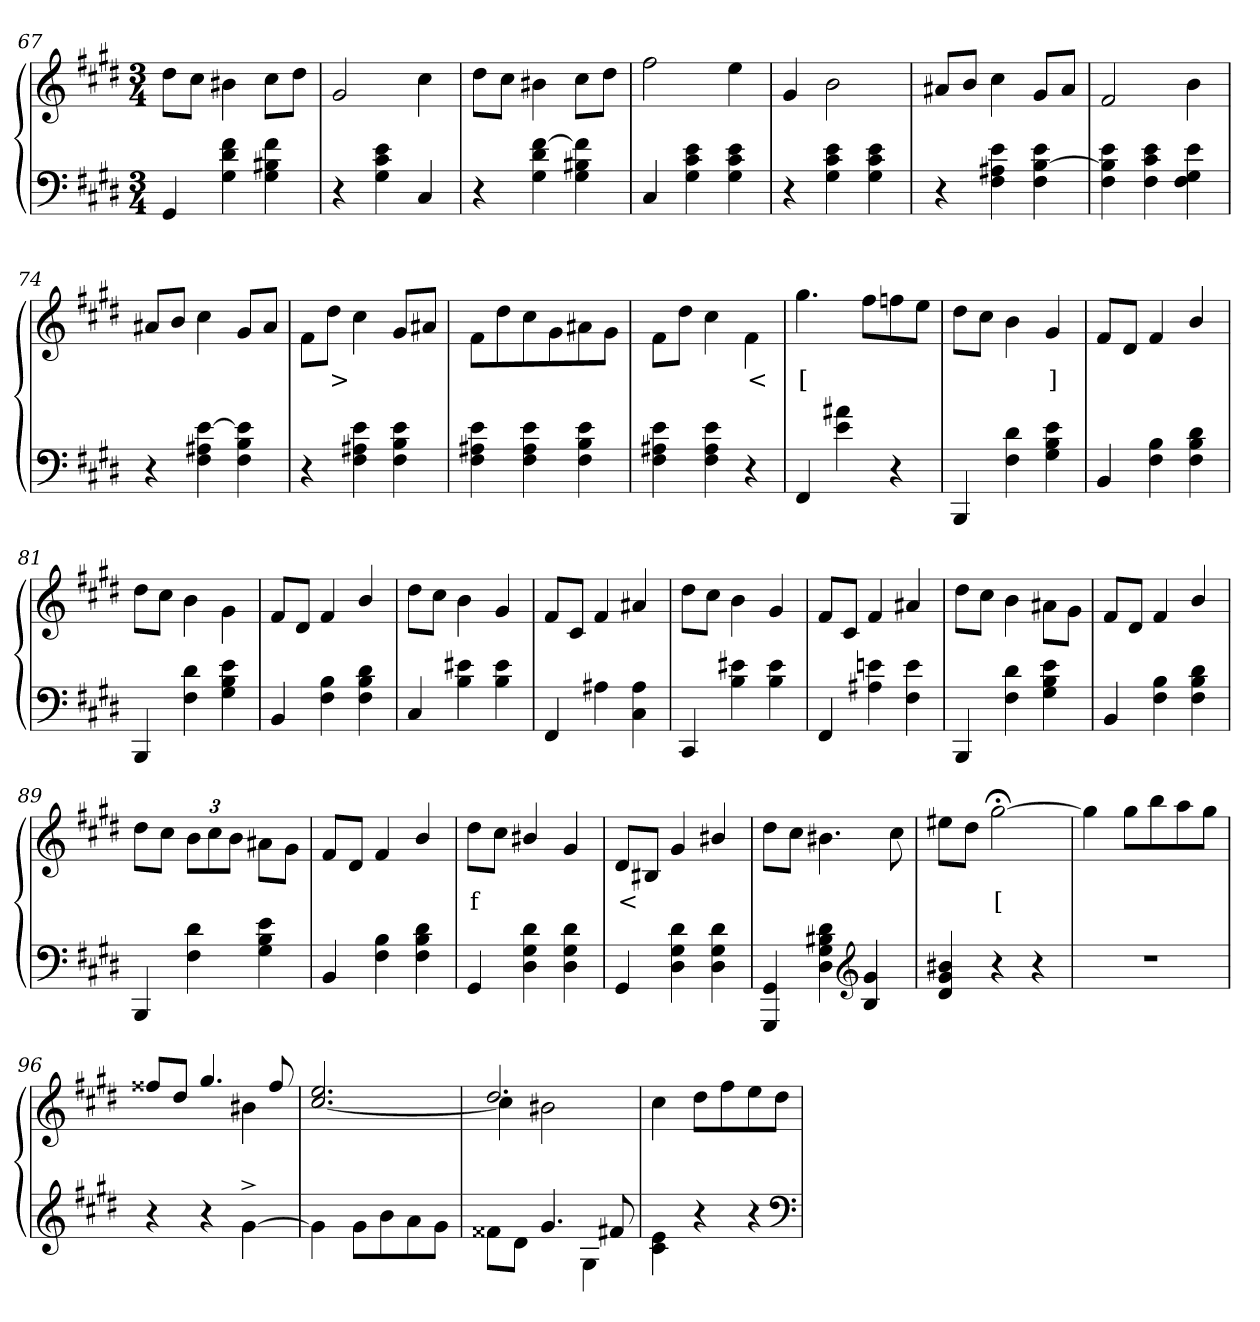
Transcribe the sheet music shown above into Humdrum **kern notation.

**kern	**kern	**text
*part2	*part1	*part1
*staff2	*staff1	*staff1
*clefF4	*clefG2	*
*k[f#c#g#d#]	*k[f#c#g#d#]	*
*c#:	*c#:	*
*M3/4	*M3/4	*
=67	=67	=67
4GG#	8dd#L	.
.	8cc#J	.
4f# 4d# 4G#	4b#X	.
4f# 4B#X 4G#	8cc#L	.
.	8dd#J	.
=68	=68	=68
4r	2g#	.
4e 4c# 4G#	.	.
4C#	4cc#	.
=69	=69	=69
4r	8dd#L	.
.	8cc#J	.
[4f# 4d# 4G#	4b#X	.
4f#] 4B#X 4G#	8cc#L	.
.	8dd#J	.
=70	=70	=70
4C#	2ff#	.
4e 4c# 4G#	.	.
4e 4c# 4G#	4ee	.
=71	=71	=71
4r	4g#	.
4e 4c# 4G#	2b\	.
4e 4c# 4G#	.	.
=72	=72	=72
4r	8a#XL	.
.	8bJ	.
4e 4A#X 4F#	4cc#	.
4e [4B 4F#	8g#L	.
.	8a#J	.
=73	=73	=73
4e 4B] 4F#	2f#	.
4e 4c# 4F#	.	.
4e 4G# 4F#	4b\	.
=74	=74	=74
4r	8a#XL	.
.	8bJ	.
[4e 4A#X 4F#	4cc#	.
4e] 4B 4F#	8g#L	.
.	8a#J	.
=75	=75	=75
4r	8f#\L	.
.	8dd#\J	>
4e 4A#X 4F#	4cc#	.
4e 4B 4F#	8g#L	.
.	8a#XJ	.
=76	=76	=76
4e 4A#X 4F#	8f#\L	.
.	8dd#\	.
4e 4A# 4F#	8cc#\	.
.	8g#\	.
4e 4B 4F#	8a#X\	.
.	8g#\J	.
=77	=77	=77
4e 4A#X 4F#	8f#\L	.
.	8dd#\J	.
4e 4A# 4F#	4cc#\	.
4r	4f#\	<
=78	=78	=78
4FF#	4.gg#	[
4a#X 4e	.	.
.	8ff#L	.
4r	8ffn	.
.	8eeJ	.
=79	=79	=79
4BBB	8dd#L	.
.	8cc#J	.
4d# 4F#	4b	.
4e 4B 4G#	4g#	]
=80	=80	=80
4BB	8f#L	.
.	8d#J	.
4B 4F#	4f#	.
4d# 4B 4F#	4b/	.
=81	=81	=81
4BBB	8dd#L	.
.	8cc#J	.
4d# 4F#	4b	.
4e 4B 4G#	4g#\	.
=82	=82	=82
4BB	8f#L	.
.	8d#J	.
4B 4F#	4f#	.
4d# 4B 4F#	4b/	.
=83	=83	=83
4C#	8dd#L	.
.	8cc#J	.
4e#X 4B	4b	.
4e# 4B	4g#	.
=84	=84	=84
4FF#	8f#L	.
.	8c#J	.
4A#X	4f#	.
4A# 4C#	4a#X	.
=85	=85	=85
4CC#	8dd#L	.
.	8cc#J	.
4e#X 4B	4b	.
4e# 4B	4g#	.
=86	=86	=86
4FF#	8f#L	.
.	8c#J	.
4en 4A#X	4f#	.
4e 4F#	4a#X	.
=87	=87	=87
4BBB	8dd#L	.
.	8cc#J	.
4d# 4F#	4b	.
4e 4B 4G#	8a#X\L	.
.	8g#\J	.
=88	=88	=88
4BB	8f#L	.
.	8d#J	.
4B 4F#	4f#	.
4d# 4B 4F#	4b/	.
=89	=89	=89
4BBB	8dd#L	.
.	8cc#J	.
4d# 4F#	12bL	.
.	12cc#	.
.	12bJ	.
4e 4B 4G#	8a#X\L	.
.	8g#\J	.
=90	=90	=90
4BB	8f#L	.
.	8d#J	.
4B 4F#	4f#	.
4d# 4B 4F#	4b/	.
=91	=91	=91
4GG#	8dd#L	f
.	8cc#J	.
4d# 4G# 4D#	4b#X/	.
4d# 4G# 4D#	4g#	.
=92	=92	=92
4GG#	8d#L	<
.	8B#XJ	.
4d# 4G# 4D#	4g#	.
4d# 4G# 4D#	4b#/	.
=93	=93	=93
4GG# 4GGG#	8dd#L	.
.	8cc#J	.
4d# 4B#X 4G# 4D#	4.b#X	.
*clefG2	*	*
4g# 4B#	.	.
.	8cc#	.
=94	=94	=94
4b#X 4g# 4d#	8ee#XL	.
.	8dd#J	.
4r	[2gg#;<	[
4r	.	.
=95	=95	=95
2.r	4gg#]	.
.	8gg#L	.
.	8bb	.
.	8aa	.
.	8gg#J	.
=96	=96	=96
*	*^	*
4r	8ff##X/L	2ryy	.
.	8dd#/J	.	.
4r	4.gg#/	.	.
[4g#^>\	.	4b#X	.
.	8ff##	.	.
*	*v	*v	*
=97	=97	=97
4g#\]	2.ee/ [2.cc#/	.
8g#\L	.	.
8b\	.	.
8a\	.	.
8g#\J	.	.
=98	=98	=98
*^	*^	*
8f##X\L	2ryy	2.dd#	4cc#]	.
8d#\J	.	.	.	.
4.g#	.	.	2b#X	.
.	4G#	.	.	.
8f#X	.	.	.	.
*v	*v	*	*	*
*	*v	*v	*
=99	=99	=99
4e\ 4c#\	4cc#	.
4r	8dd#L	.
.	8ff#	.
4r	8ee	.
.	8dd#J	.
*clefF4	*	*
=	=	=
*-	*-	*-
